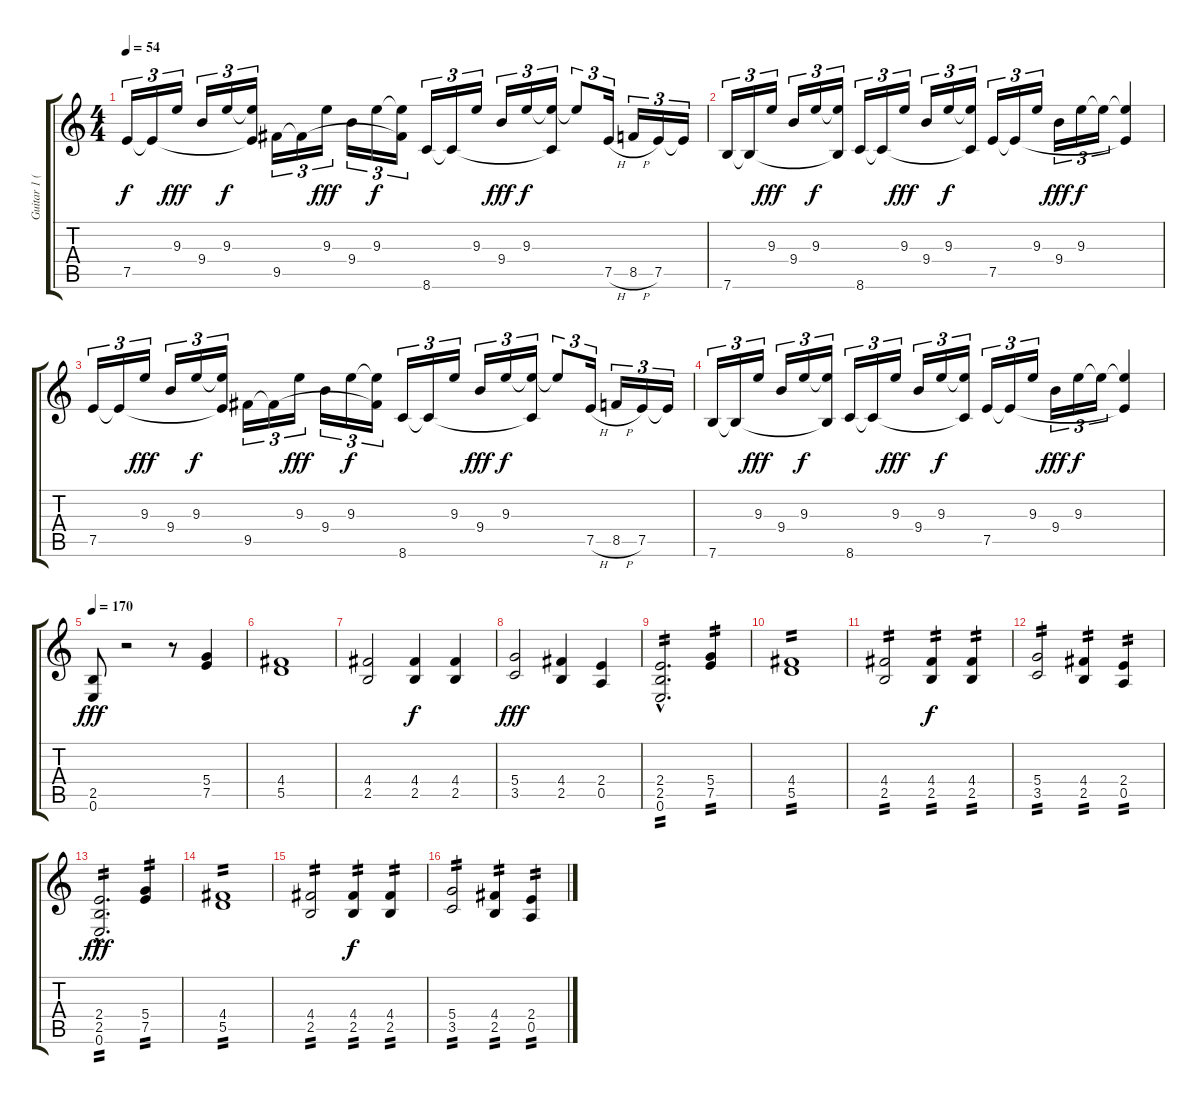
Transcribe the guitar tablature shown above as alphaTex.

\track ("Guitar 1 (Grusom) " "Guitar 1 (") {instrument distortionguitar}
\staff {score tabs}
\tuning (E4 B3 G3 D3 A2 E2) {hide}
\ts (4 4)
\tempo 54
\clef g2
\ks c
7.5.16{tu (3 2) dy f} 7.5{t}.16{tu (3 2)} 9.3.16{tu (3 2) dy fff} 9.4.16{tu (3 2)} 9.3.16{tu (3 2) dy f} (9.3{t} 7.5{t}).16{tu (3 2)} 9.5.16{tu (3 2)} 9.5{t}.16{tu (3 2)} 9.3.16{tu (3 2) dy fff} 9.4.16{tu (3 2)} 9.3.16{tu (3 2) dy f} (9.3{t} 9.5{t}).16{tu (3 2)} 8.6.16{tu (3 2)} 8.6{t}.16{tu (3 2)} 9.3.16{tu (3 2)} 9.4.16{tu (3 2) dy fff} 9.3.16{tu (3 2) dy f} (9.3{t} 8.6{t}).16{tu (3 2)} 9.3{t}.8{tu (3 2)} 7.5{h}.16{tu (3 2)} 8.5{h}.16{tu (3 2)} 7.5.16{tu (3 2)} 7.5{t}.16{tu (3 2)} |
7.6.16{tu (3 2)} 7.6{t}.16{tu (3 2)} 9.3.16{tu (3 2) dy fff} 9.4.16{tu (3 2)} 9.3.16{tu (3 2) dy f} (9.3{t} 7.6{t}).16{tu (3 2)} 8.6.16{tu (3 2)} 8.6{t}.16{tu (3 2)} 9.3.16{tu (3 2) dy fff} 9.4.16{tu (3 2)} 9.3.16{tu (3 2) dy f} (9.3{t} 8.6{t}).16{tu (3 2)} 7.5.16{tu (3 2)} 7.5{t}.16{tu (3 2)} 9.3.16{tu (3 2)} 9.4.16{tu (3 2) dy fff} 9.3.16{tu (3 2) dy f} 9.3{t}.16{tu (3 2)} (9.3{t} 7.5{t}).4 |
7.5.16{tu (3 2)} 7.5{t}.16{tu (3 2)} 9.3.16{tu (3 2) dy fff} 9.4.16{tu (3 2)} 9.3.16{tu (3 2) dy f} (9.3{t} 7.5{t}).16{tu (3 2)} 9.5.16{tu (3 2)} 9.5{t}.16{tu (3 2)} 9.3.16{tu (3 2) dy fff} 9.4.16{tu (3 2)} 9.3.16{tu (3 2) dy f} (9.3{t} 9.5{t}).16{tu (3 2)} 8.6.16{tu (3 2)} 8.6{t}.16{tu (3 2)} 9.3.16{tu (3 2)} 9.4.16{tu (3 2) dy fff} 9.3.16{tu (3 2) dy f} (9.3{t} 8.6{t}).16{tu (3 2)} 9.3{t}.8{tu (3 2)} 7.5{h}.16{tu (3 2)} 8.5{h}.16{tu (3 2)} 7.5.16{tu (3 2)} 7.5{t}.16{tu (3 2)} |
7.6.16{tu (3 2)} 7.6{t}.16{tu (3 2)} 9.3.16{tu (3 2) dy fff} 9.4.16{tu (3 2)} 9.3.16{tu (3 2) dy f} (9.3{t} 7.6{t}).16{tu (3 2)} 8.6.16{tu (3 2)} 8.6{t}.16{tu (3 2)} 9.3.16{tu (3 2) dy fff} 9.4.16{tu (3 2)} 9.3.16{tu (3 2) dy f} (9.3{t} 8.6{t}).16{tu (3 2)} 7.5.16{tu (3 2)} 7.5{t}.16{tu (3 2)} 9.3.16{tu (3 2)} 9.4.16{tu (3 2) dy fff} 9.3.16{tu (3 2) dy f} 9.3{t}.16{tu (3 2)} (9.3{t} 7.5{t}).4 |
\tempo 170
(2.5 0.6).8{dy fff instrument distortionguitar} r.2 r.8 (5.4 7.5).4 |
(4.4 5.5).1 |
(4.4 2.5).2 (4.4 2.5).4{dy f} (4.4 2.5).4 |
(5.4 3.5).2{dy fff} (4.4 2.5).4 (2.4 0.5).4 |
(2.4{hac} 2.5{hac} 0.6{hac}).2{d tp 2} (5.4 7.5).4{tp 2} |
(4.4 5.5).1{tp 2} |
(4.4 2.5).2{tp 2} (4.4 2.5).4{tp 2 dy f} (4.4 2.5).4{tp 2} |
(5.4 3.5).2{tp 2} (4.4 2.5).4{tp 2} (2.4 0.5).4{tp 2} |
(2.4{hac} 2.5{hac} 0.6{hac}).2{d tp 2 dy fff} (5.4 7.5).4{tp 2} |
(4.4 5.5).1{tp 2} |
(4.4 2.5).2{tp 2} (4.4 2.5).4{tp 2 dy f} (4.4 2.5).4{tp 2} |
(5.4 3.5).2{tp 2} (4.4 2.5).4{tp 2} (2.4 0.5).4{tp 2}
